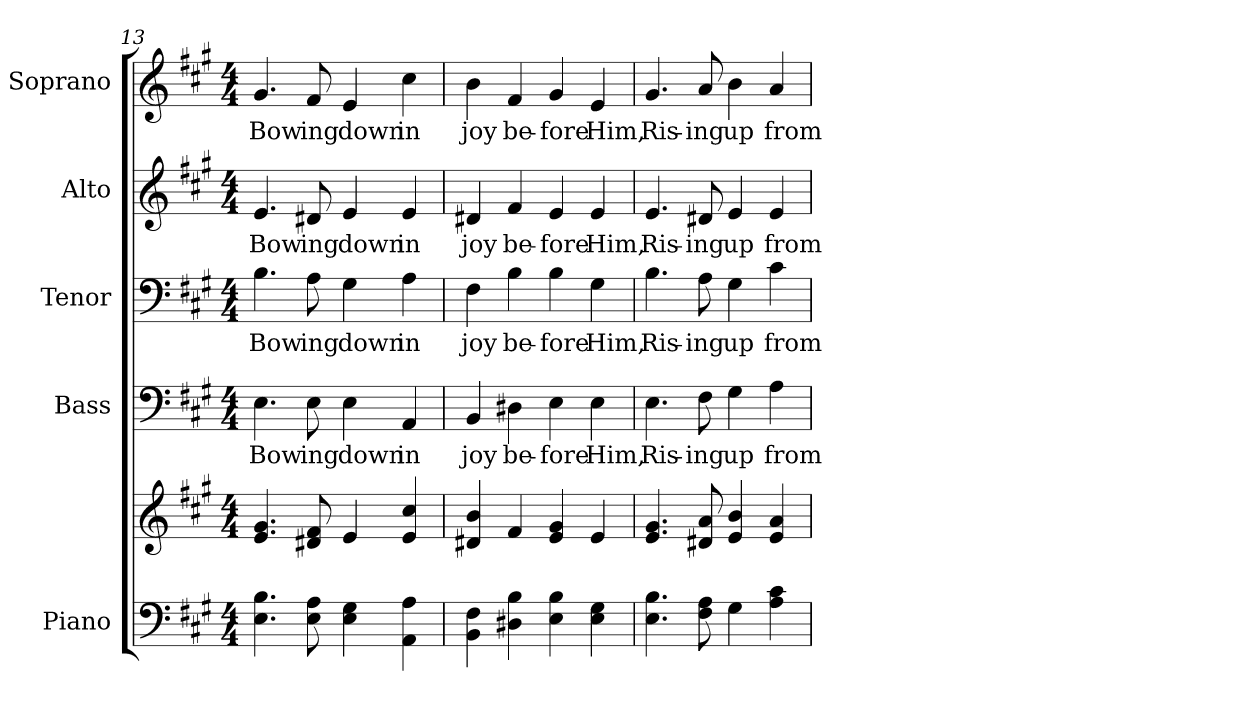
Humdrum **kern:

**kern	**kern	**kern	**text	**kern	**text	**kern	**text	**kern	**text
*part5	*part5	*part4	*part4	*part3	*part3	*part2	*part2	*part1	*part1
*staff6	*staff5	*staff4	*staff4	*staff3	*staff3	*staff2	*staff2	*staff1	*staff1
*I"Piano	*	*I"Bass	*	*I"Tenor	*	*I"Alto	*	*I"Soprano	*
*I'Pno.	*	*I'B.	*	*I'T.	*	*I'A.	*	*I'S.	*
!!LO:PB:g=z
*clefF4	*clefG2	*clefF4	*	*clefF4	*	*clefG2	*	*clefG2	*
*k[f#c#g#]	*k[f#c#g#]	*k[f#c#g#]	*	*k[f#c#g#]	*	*k[f#c#g#]	*	*k[f#c#g#]	*
*A:	*A:	*A:	*	*A:	*	*A:	*	*A:	*
*M4/4	*M4/4	*M4/4	*	*M4/4	*	*M4/4	*	*M4/4	*
=13	=13	=13	=13	=13	=13	=13	=13	=13	=13
!	!	!	!LO:LY:b:color=#000000	!	!	!	!	!	!
!	!	!	!	!	!LO:LY:b:color=#000000	!	!	!	!
!	!	!	!	!	!	!	!LO:LY:b:color=#000000	!	!
!	!	!	!	!	!	!	!	!	!LO:LY:b:color=#000000
4.Ei\ 4.Bi	4.ei/ 4.g#i	4.Ei\	Bow	4.Bi\	Bow	4.ei/	Bow	4.g#i/	Bow
!	!	!	!LO:LY:b:color=#000000	!	!	!	!	!	!
!	!	!	!	!	!LO:LY:b:color=#000000	!	!	!	!
!	!	!	!	!	!	!	!LO:LY:b:color=#000000	!	!
!	!	!	!	!	!	!	!	!	!LO:LY:b:color=#000000
8Ei\ 8Ai	8d#Xi/ 8f#i	8Ei\	ing	8Ai\	ing	8d#Xi/	ing	8f#i/	ing
!	!	!	!LO:LY:b:color=#000000	!	!	!	!	!	!
!	!	!	!	!	!LO:LY:b:color=#000000	!	!	!	!
!	!	!	!	!	!	!	!LO:LY:b:color=#000000	!	!
!	!	!	!	!	!	!	!	!	!LO:LY:b:color=#000000
4Ei\ 4G#i	4ei/	4Ei\	down	4G#i\	down	4ei/	down	4ei/	down
!	!	!	!LO:LY:b:color=#000000	!	!	!	!	!	!
!	!	!	!	!	!LO:LY:b:color=#000000	!	!	!	!
!	!	!	!	!	!	!	!LO:LY:b:color=#000000	!	!
!	!	!	!	!	!	!	!	!	!LO:LY:b:color=#000000
4AAi\ 4Ai	4ei/ 4cc#i	4AAi/	in	4Ai\	in	4ei/	in	4cc#i\	in
=14	=14	=14	=14	=14	=14	=14	=14	=14	=14
!	!	!	!LO:LY:b:color=#000000	!	!	!	!	!	!
!	!	!	!	!	!LO:LY:b:color=#000000	!	!	!	!
!	!	!	!	!	!	!	!LO:LY:b:color=#000000	!	!
!	!	!	!	!	!	!	!	!	!LO:LY:b:color=#000000
4BBi\ 4F#i	4d#Xi/ 4bi	4BBi/	joy	4F#i\	joy	4d#Xi/	joy	4bi\	joy
!	!	!	!LO:LY:b:color=#000000	!	!	!	!	!	!
!	!	!	!	!	!LO:LY:b:color=#000000	!	!	!	!
!	!	!	!	!	!	!	!LO:LY:b:color=#000000	!	!
!	!	!	!	!	!	!	!	!	!LO:LY:b:color=#000000
4D#Xi\ 4Bi	4f#i/	4D#Xi\	be-	4Bi\	be-	4f#i/	be-	4f#i/	be-
!	!	!	!LO:LY:b:color=#000000	!	!	!	!	!	!
!	!	!	!	!	!LO:LY:b:color=#000000	!	!	!	!
!	!	!	!	!	!	!	!LO:LY:b:color=#000000	!	!
!	!	!	!	!	!	!	!	!	!LO:LY:b:color=#000000
4Ei\ 4Bi	4ei/ 4g#i	4Ei\	-fore	4Bi\	-fore	4ei/	-fore	4g#i/	-fore
!	!	!	!LO:LY:b:color=#000000	!	!	!	!	!	!
!	!	!	!	!	!LO:LY:b:color=#000000	!	!	!	!
!	!	!	!	!	!	!	!LO:LY:b:color=#000000	!	!
!	!	!	!	!	!	!	!	!	!LO:LY:b:color=#000000
4Ei\ 4G#i	4ei/	4Ei\	Him,	4G#i\	Him,	4ei/	Him,	4ei/	Him,
!!LO:PB:g=z
=15	=15	=15	=15	=15	=15	=15	=15	=15	=15
!	!	!	!LO:LY:b:color=#000000	!	!	!	!	!	!
!	!	!	!	!	!LO:LY:b:color=#000000	!	!	!	!
!	!	!	!	!	!	!	!LO:LY:b:color=#000000	!	!
!	!	!	!	!	!	!	!	!	!LO:LY:b:color=#000000
4.Ei\ 4.Bi	4.ei/ 4.g#i	4.Ei\	Ris-	4.Bi\	Ris-	4.ei/	Ris-	4.g#i/	Ris-
!	!	!	!LO:LY:b:color=#000000	!	!	!	!	!	!
!	!	!	!	!	!LO:LY:b:color=#000000	!	!	!	!
!	!	!	!	!	!	!	!LO:LY:b:color=#000000	!	!
!	!	!	!	!	!	!	!	!	!LO:LY:b:color=#000000
8F#i\ 8Ai	8d#Xi/ 8ai	8F#i\	-ing	8Ai\	-ing	8d#Xi/	-ing	8ai/	-ing
!	!	!	!LO:LY:b:color=#000000	!	!	!	!	!	!
!	!	!	!	!	!LO:LY:b:color=#000000	!	!	!	!
!	!	!	!	!	!	!	!LO:LY:b:color=#000000	!	!
!	!	!	!	!	!	!	!	!	!LO:LY:b:color=#000000
4G#i\	4ei/ 4bi	4G#i\	up	4G#i\	up	4ei/	up	4bi\	up
!	!	!	!LO:LY:b:color=#000000	!	!	!	!	!	!
!	!	!	!	!	!LO:LY:b:color=#000000	!	!	!	!
!	!	!	!	!	!	!	!LO:LY:b:color=#000000	!	!
!	!	!	!	!	!	!	!	!	!LO:LY:b:color=#000000
4Ai\ 4c#i	4ei/ 4ai	4Ai\	from	4c#i\	from	4ei/	from	4ai/	from
=	=	=	=	=	=	=	=	=	=
*-	*-	*-	*-	*-	*-	*-	*-	*-	*-
